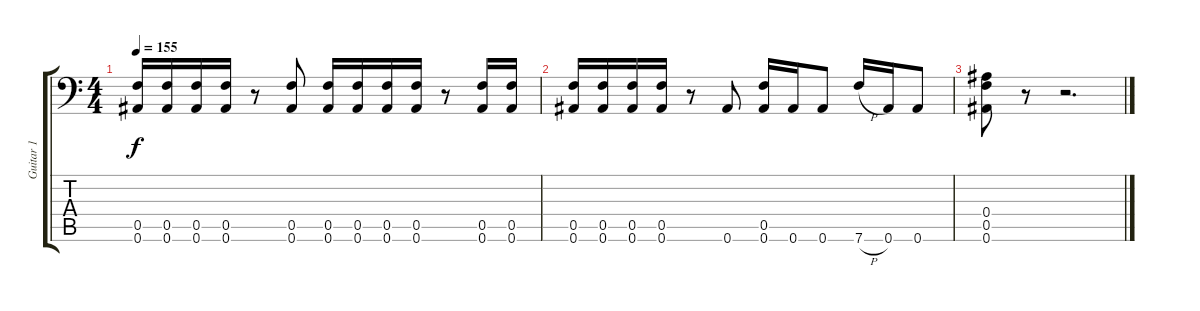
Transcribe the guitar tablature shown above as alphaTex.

\track ("Guitar 1" "Guitar 1") {instrument distortionguitar}
\staff {score tabs}
\tuning (C4 G3 Eb3 Bb2 F2 Bb1) {hide}
\ts (4 4)
\tempo 155
\clef f4
\ks c
(0.5 0.6).16{dy f} (0.5 0.6).16 (0.5 0.6).16 (0.5 0.6).16 r.8 (0.5 0.6).8 (0.5 0.6).16 (0.5 0.6).16 (0.5 0.6).16 (0.5 0.6).16 r.8 (0.5 0.6).16 (0.5 0.6).16 |
(0.5 0.6).16 (0.5 0.6).16 (0.5 0.6).16 (0.5 0.6).16 r.8 0.6.8 (0.5 0.6).16 0.6.16 0.6.8 7.6{h}.16 0.6.16 0.6.8 |
(0.4 0.5 0.6).8 r.8 r.2{d}
